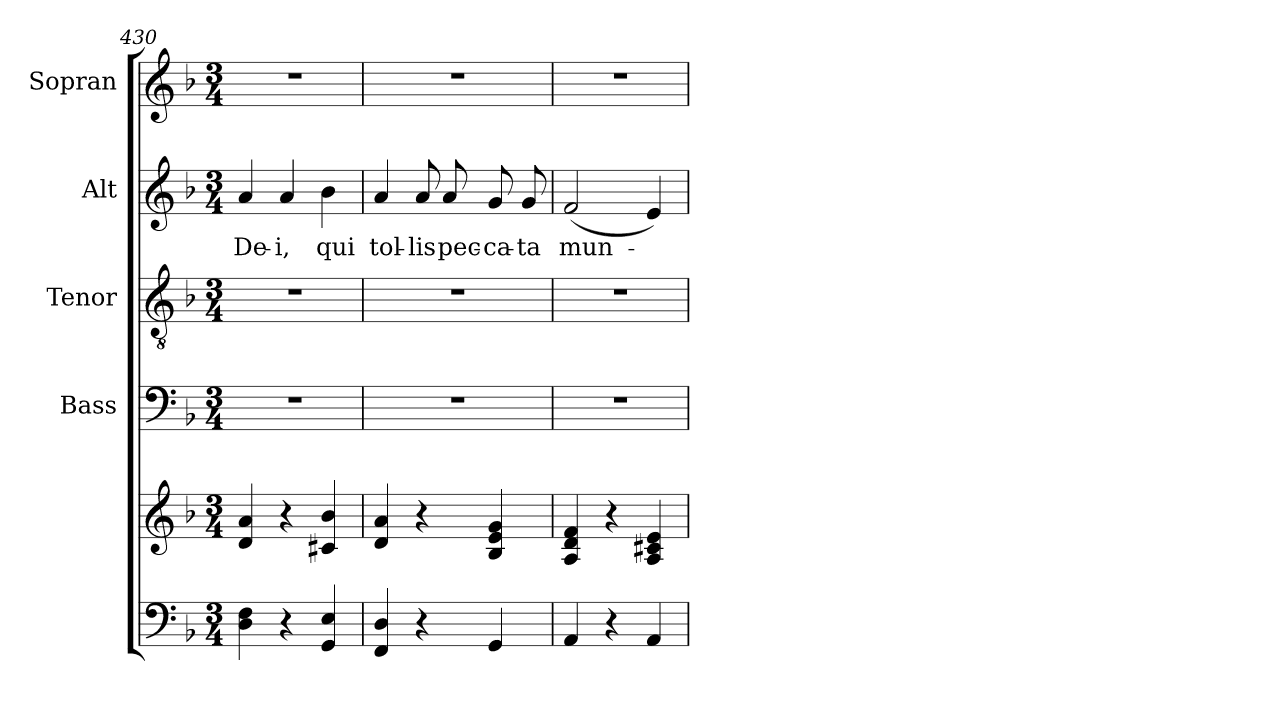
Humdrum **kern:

**kern	**kern	**kern	**kern	**kern	**text	**kern
*part5	*part5	*part4	*part3	*part2	*part2	*part1
*staff6	*staff5	*staff4	*staff3	*staff2	*staff2	*staff1
*	*	*I"Bass	*I"Tenor	*I"Alt	*	*I"Sopran
*	*	*I'B.	*I'T.	*I'A.	*	*I'S.
*clefF4	*clefG2	*clefF4	*clefGv2	*clefG2	*	*clefG2
*k[b-]	*k[b-]	*k[b-]	*k[b-]	*k[b-]	*	*k[b-]
*F:	*F:	*F:	*F:	*F:	*	*F:
*M3/4	*M3/4	*M3/4	*M3/4	*M3/4	*	*M3/4
=430	=430	=430	=430	=430	=430	=430
!	!	!	!	!	!LO:LY:b	!
4D\ 4F\	4d/ 4a/	2.r	2.r	4a/	De-	2.r
!	!	!	!	!	!LO:LY:b	!
4r	4r	.	.	4a/	-i,	.
!	!	!	!	!	!LO:LY:b	!
4GG/ 4E/	4c#X/ 4b-/	.	.	4b-\	qui	.
=431	=431	=431	=431	=431	=431	=431
!	!	!	!	!	!LO:LY:b	!
4FF/ 4D/	4d/ 4a/	2.r	2.r	4a/	tol-	2.r
!	!	!	!	!	!LO:LY:b	!
4r	4r	.	.	8a/	-lis	.
!	!	!	!	!	!LO:LY:b	!
.	.	.	.	8a/	pec-	.
!	!	!	!	!	!LO:LY:b	!
4GG/	4B-/ 4e/ 4g/	.	.	8g/	-ca-	.
!	!	!	!	!	!LO:LY:b	!
.	.	.	.	8g/	-ta	.
=432	=432	=432	=432	=432	=432	=432
!	!	!	!	!	!LO:LY:b	!
4AA/	4A/ 4d/ 4f/	2.r	2.r	(<2f/	mun-	2.r
4r	4r	.	.	.	.	.
4AA/	4A/ 4c#X/ 4e/	.	.	4e/)	.	.
=	=	=	=	=	=	=
*-	*-	*-	*-	*-	*-	*-
